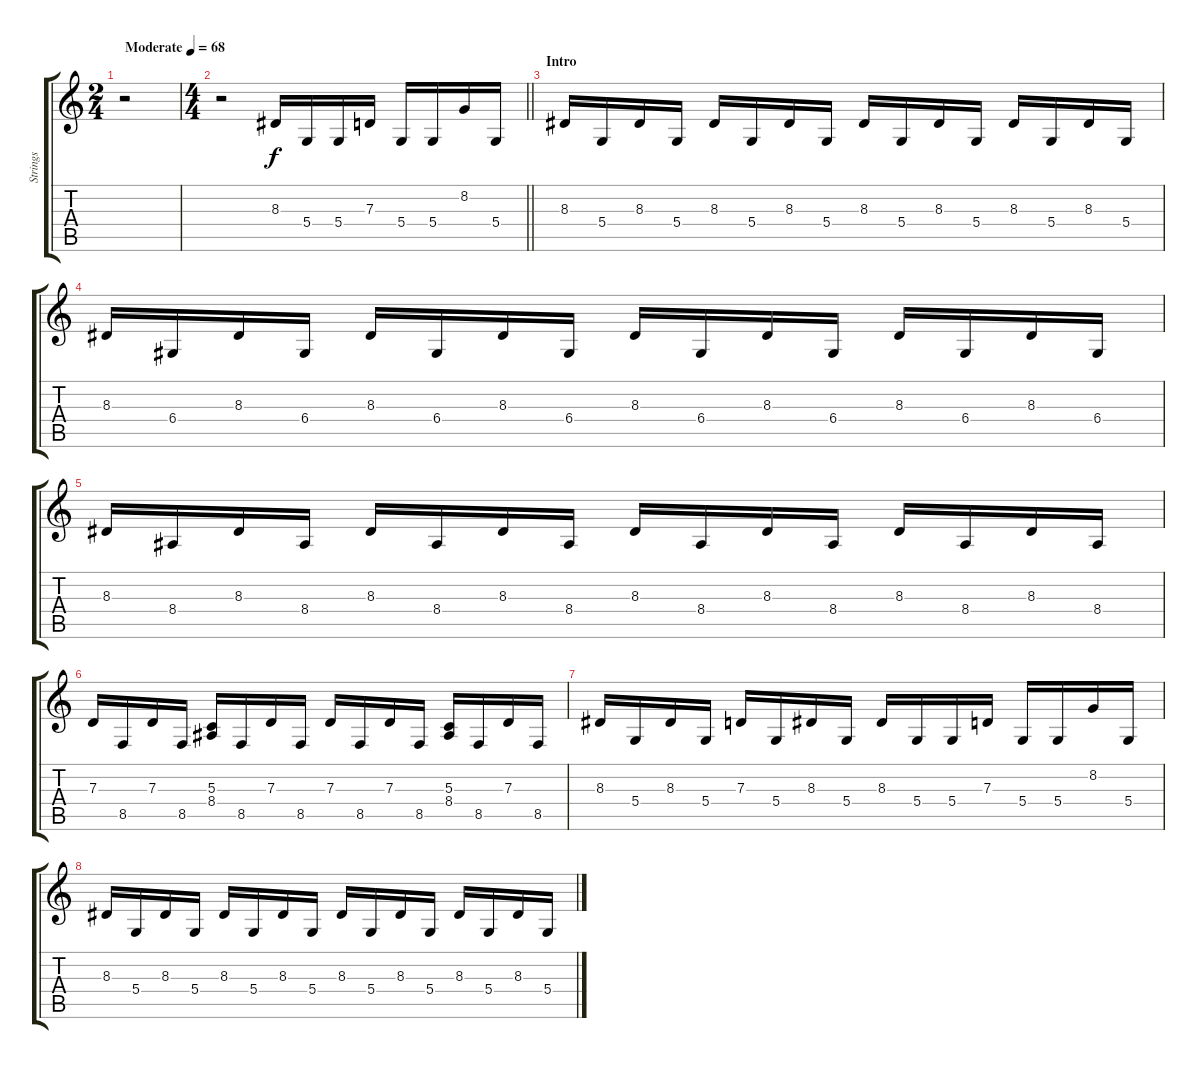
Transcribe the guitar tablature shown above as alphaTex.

\track ("Strings" "Strings") {instrument tremolostrings}
\staff {score tabs}
\tuning (E4 B3 G3 D3 A2 E2) {hide}
\ts (2 4)
\tempo (68 "Moderate")
\clef g2
\ks c
r.2{dy f instrument tremolostrings} |
\ts (4 4)
\barLineRight lightlight
r.2 8.3.16 5.4.16 5.4.16 7.3.16 5.4.16 5.4.16 8.2.16 5.4.16 |
\section ("" "Intro")
8.3.16 5.4.16 8.3.16 5.4.16 8.3.16 5.4.16 8.3.16 5.4.16 8.3.16 5.4.16 8.3.16 5.4.16 8.3.16 5.4.16 8.3.16 5.4.16 |
8.3.16 6.4.16 8.3.16 6.4.16 8.3.16 6.4.16 8.3.16 6.4.16 8.3.16 6.4.16 8.3.16 6.4.16 8.3.16 6.4.16 8.3.16 6.4.16 |
8.3.16 8.4.16 8.3.16 8.4.16 8.3.16 8.4.16 8.3.16 8.4.16 8.3.16 8.4.16 8.3.16 8.4.16 8.3.16 8.4.16 8.3.16 8.4.16 |
7.3.16 8.5.16 7.3.16 8.5.16 (5.3 8.4).16 8.5.16 7.3.16 8.5.16 7.3.16 8.5.16 7.3.16 8.5.16 (5.3 8.4).16 8.5.16 7.3.16 8.5.16 |
8.3.16 5.4.16 8.3.16 5.4.16 7.3.16 5.4.16 8.3.16 5.4.16 8.3.16 5.4.16 5.4.16 7.3.16 5.4.16 5.4.16 8.2.16 5.4.16 |
8.3.16 5.4.16 8.3.16 5.4.16 8.3.16 5.4.16 8.3.16 5.4.16 8.3.16 5.4.16 8.3.16 5.4.16 8.3.16 5.4.16 8.3.16 5.4.16
